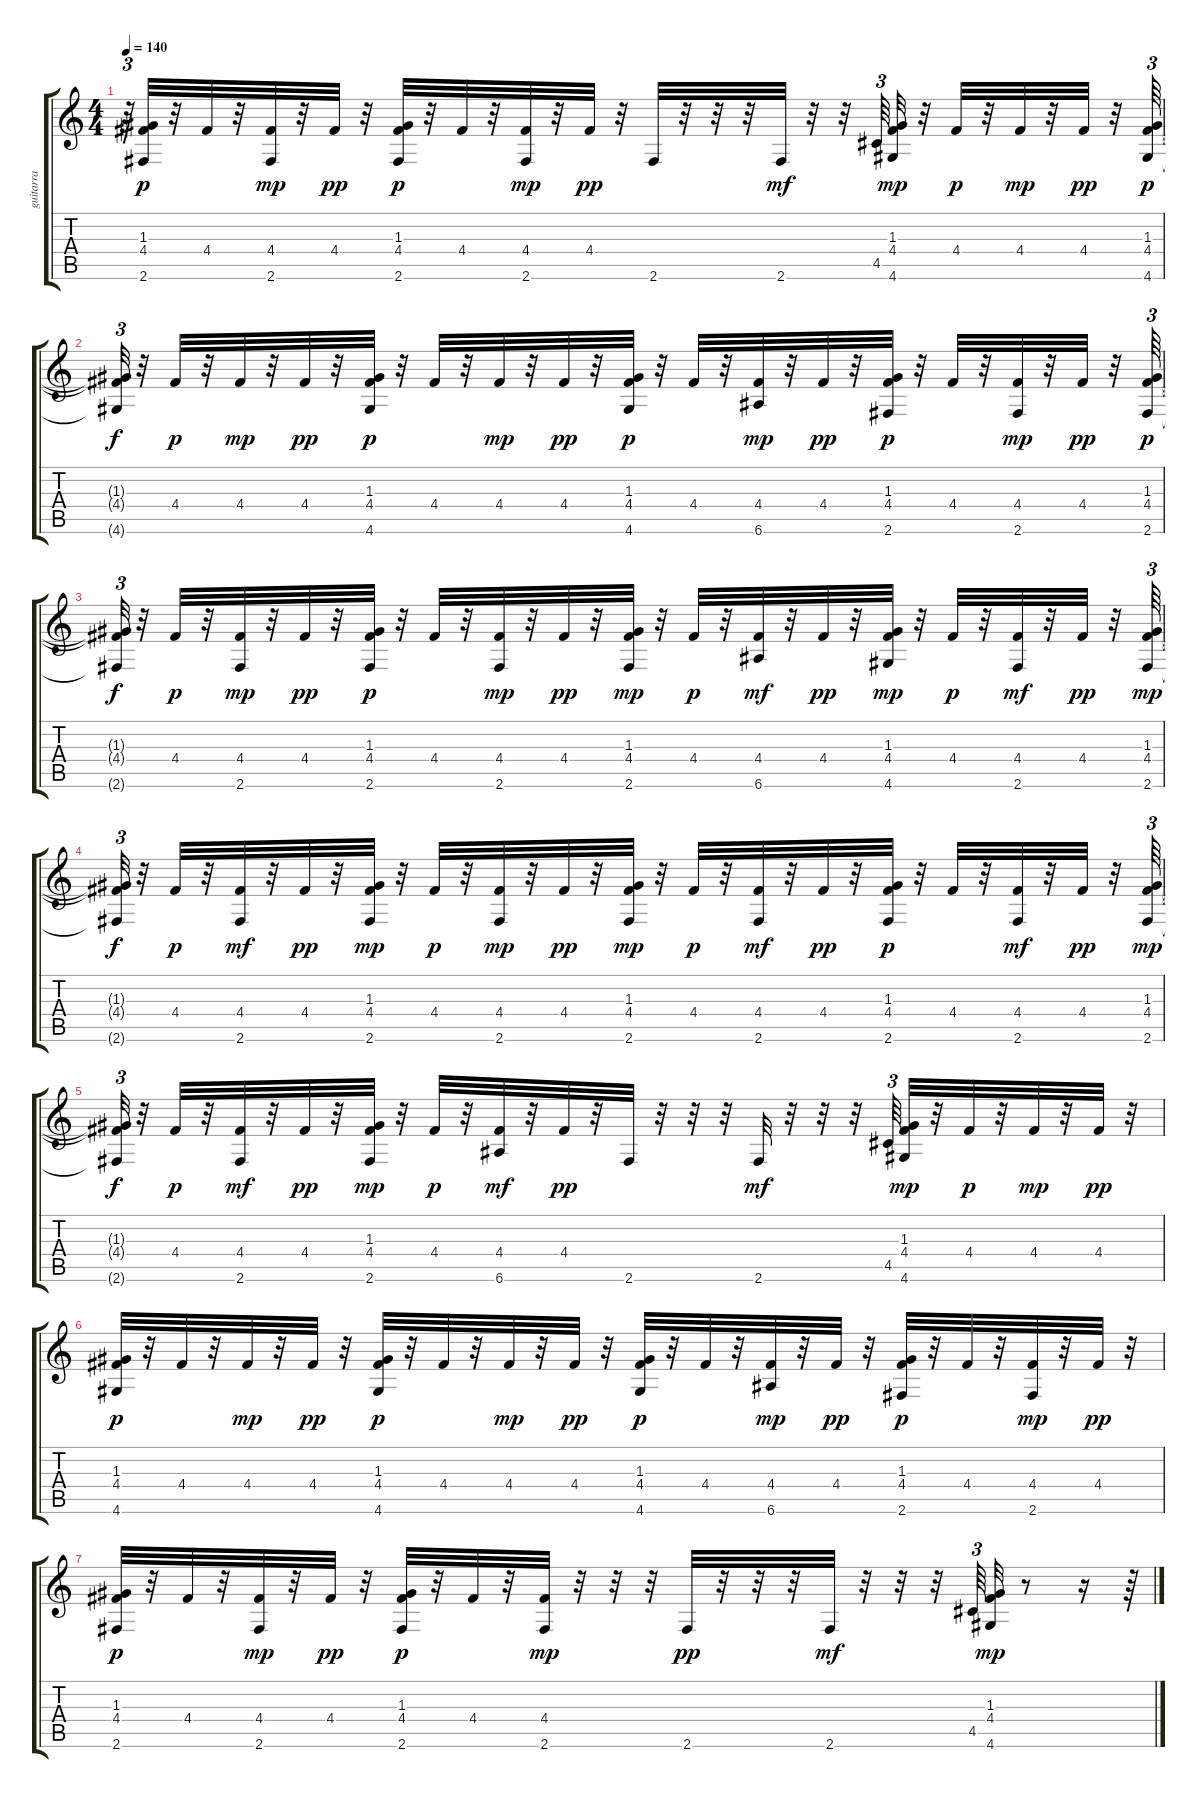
\track ("guitarra" "guitarra") {instrument acousticguitarsteel}
\staff {score tabs}
\tuning (E4 B3 G3 D3 A2 E2) {hide}
\ts (4 4)
\tempo 140
\clef g2
\ks c
r.64{tu (3 2) dy pp} (1.3 4.4 2.6).32{dy p} r.32 4.4.32 r.32 (4.4 2.6).32{dy mp} r.32 4.4.32{dy pp} r.32 (1.3 4.4 2.6).32{dy p} r.32 4.4.32 r.32 (4.4 2.6).32{dy mp} r.32 4.4.32{dy pp} r.32 2.6.32 r.32 r.32 r.32 2.6.32{dy mf} r.32 r.32 4.5.64{tu (3 2)} (1.3 4.4 4.6).32{dy mp} r.32 4.4.32{dy p} r.32 4.4.32{dy mp} r.32 4.4.32{dy pp} r.32 (1.3 4.4 4.6).64{tu (3 2) dy p} |
(1.3{t} 4.4{t} 4.6{t}).32{tu (3 2) dy f} r.32 4.4.32{dy p} r.32 4.4.32{dy mp} r.32 4.4.32{dy pp} r.32 (1.3 4.4 4.6).32{dy p} r.32 4.4.32 r.32 4.4.32{dy mp} r.32 4.4.32{dy pp} r.32 (1.3 4.4 4.6).32{dy p} r.32 4.4.32 r.32 (4.4 6.6).32{dy mp} r.32 4.4.32{dy pp} r.32 (1.3 4.4 2.6).32{dy p} r.32 4.4.32 r.32 (4.4 2.6).32{dy mp} r.32 4.4.32{dy pp} r.32 (1.3 4.4 2.6).64{tu (3 2) dy p} |
(1.3{t} 4.4{t} 2.6{t}).32{tu (3 2) dy f} r.32 4.4.32{dy p} r.32 (4.4 2.6).32{dy mp} r.32 4.4.32{dy pp} r.32 (1.3 4.4 2.6).32{dy p} r.32 4.4.32 r.32 (4.4 2.6).32{dy mp} r.32 4.4.32{dy pp} r.32 (1.3 4.4 2.6).32{dy mp} r.32 4.4.32{dy p} r.32 (4.4 6.6).32{dy mf} r.32 4.4.32{dy pp} r.32 (1.3 4.4 4.6).32{dy mp} r.32 4.4.32{dy p} r.32 (4.4 2.6).32{dy mf} r.32 4.4.32{dy pp} r.32 (1.3 4.4 2.6).64{tu (3 2) dy mp} |
(1.3{t} 4.4{t} 2.6{t}).32{tu (3 2) dy f} r.32 4.4.32{dy p} r.32 (4.4 2.6).32{dy mf} r.32 4.4.32{dy pp} r.32 (1.3 4.4 2.6).32{dy mp} r.32 4.4.32{dy p} r.32 (4.4 2.6).32{dy mp} r.32 4.4.32{dy pp} r.32 (1.3 4.4 2.6).32{dy mp} r.32 4.4.32{dy p} r.32 (4.4 2.6).32{dy mf} r.32 4.4.32{dy pp} r.32 (1.3 4.4 2.6).32{dy p} r.32 4.4.32 r.32 (4.4 2.6).32{dy mf} r.32 4.4.32{dy pp} r.32 (1.3 4.4 2.6).64{tu (3 2) dy mp} |
(1.3{t} 4.4{t} 2.6{t}).32{tu (3 2) dy f} r.32 4.4.32{dy p} r.32 (4.4 2.6).32{dy mf} r.32 4.4.32{dy pp} r.32 (1.3 4.4 2.6).32{dy mp} r.32 4.4.32{dy p} r.32 (4.4 6.6).32{dy mf} r.32 4.4.32{dy pp} r.32 2.6.32 r.32 r.32 r.32 2.6.32{dy mf} r.32 r.32 r.32 4.5.64{tu (3 2)} (1.3 4.4 4.6).32{dy mp} r.32 4.4.32{dy p volume 12} r.32 4.4.32{dy mp volume 12} r.32 4.4.32{dy pp} r.32 |
(1.3 4.4 4.6).32{dy p} r.32 4.4.32 r.32 4.4.32{dy mp} r.32 4.4.32{dy pp} r.32 (1.3 4.4 4.6).32{dy p} r.32 4.4.32 r.32 4.4.32{dy mp} r.32 4.4.32{dy pp} r.32 (1.3 4.4 4.6).32{dy p} r.32 4.4.32 r.32 (4.4 6.6).32{dy mp} r.32 4.4.32{dy pp} r.32 (1.3 4.4 2.6).32{dy p} r.32 4.4.32 r.32 (4.4 2.6).32{dy mp} r.32 4.4.32{dy pp} r.32 |
(1.3 4.4 2.6).32{dy p} r.32 4.4.32 r.32 (4.4 2.6).32{dy mp} r.32 4.4.32{dy pp} r.32 (1.3 4.4 2.6).32{dy p} r.32 4.4.32 r.32 (4.4 2.6).32{dy mp} r.32 r.32 r.32 2.6.32{dy pp} r.32 r.32 r.32 2.6.32{dy mf} r.32 r.32 r.32 4.5.64{tu (3 2)} (1.3 4.4 4.6).32{dy mp} r.8 r.16 r.64
